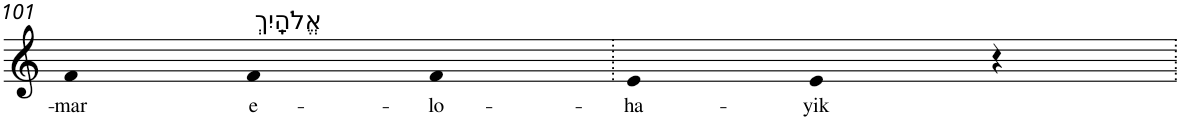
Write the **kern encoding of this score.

**kern	**text
*part1	*part1
*staff1	*staff1
*I"Piano	*
*I'Pno	*
!!LO:PB:g=z
*clefG2	*
*k[]	*
=101	=101
!	!LO:LY:b
4f	-mar
!LO:TX:a:t=אֱלֹהָֽיִךְ	!
!	!LO:LY:b
4f	e-
!	!LO:LY:b
4f	-lo-
=102.	=102.
!	!LO:LY:b
4e	-ha-
!	!LO:LY:b
4e	-yik
4r	.
=.	=.
*-	*-
